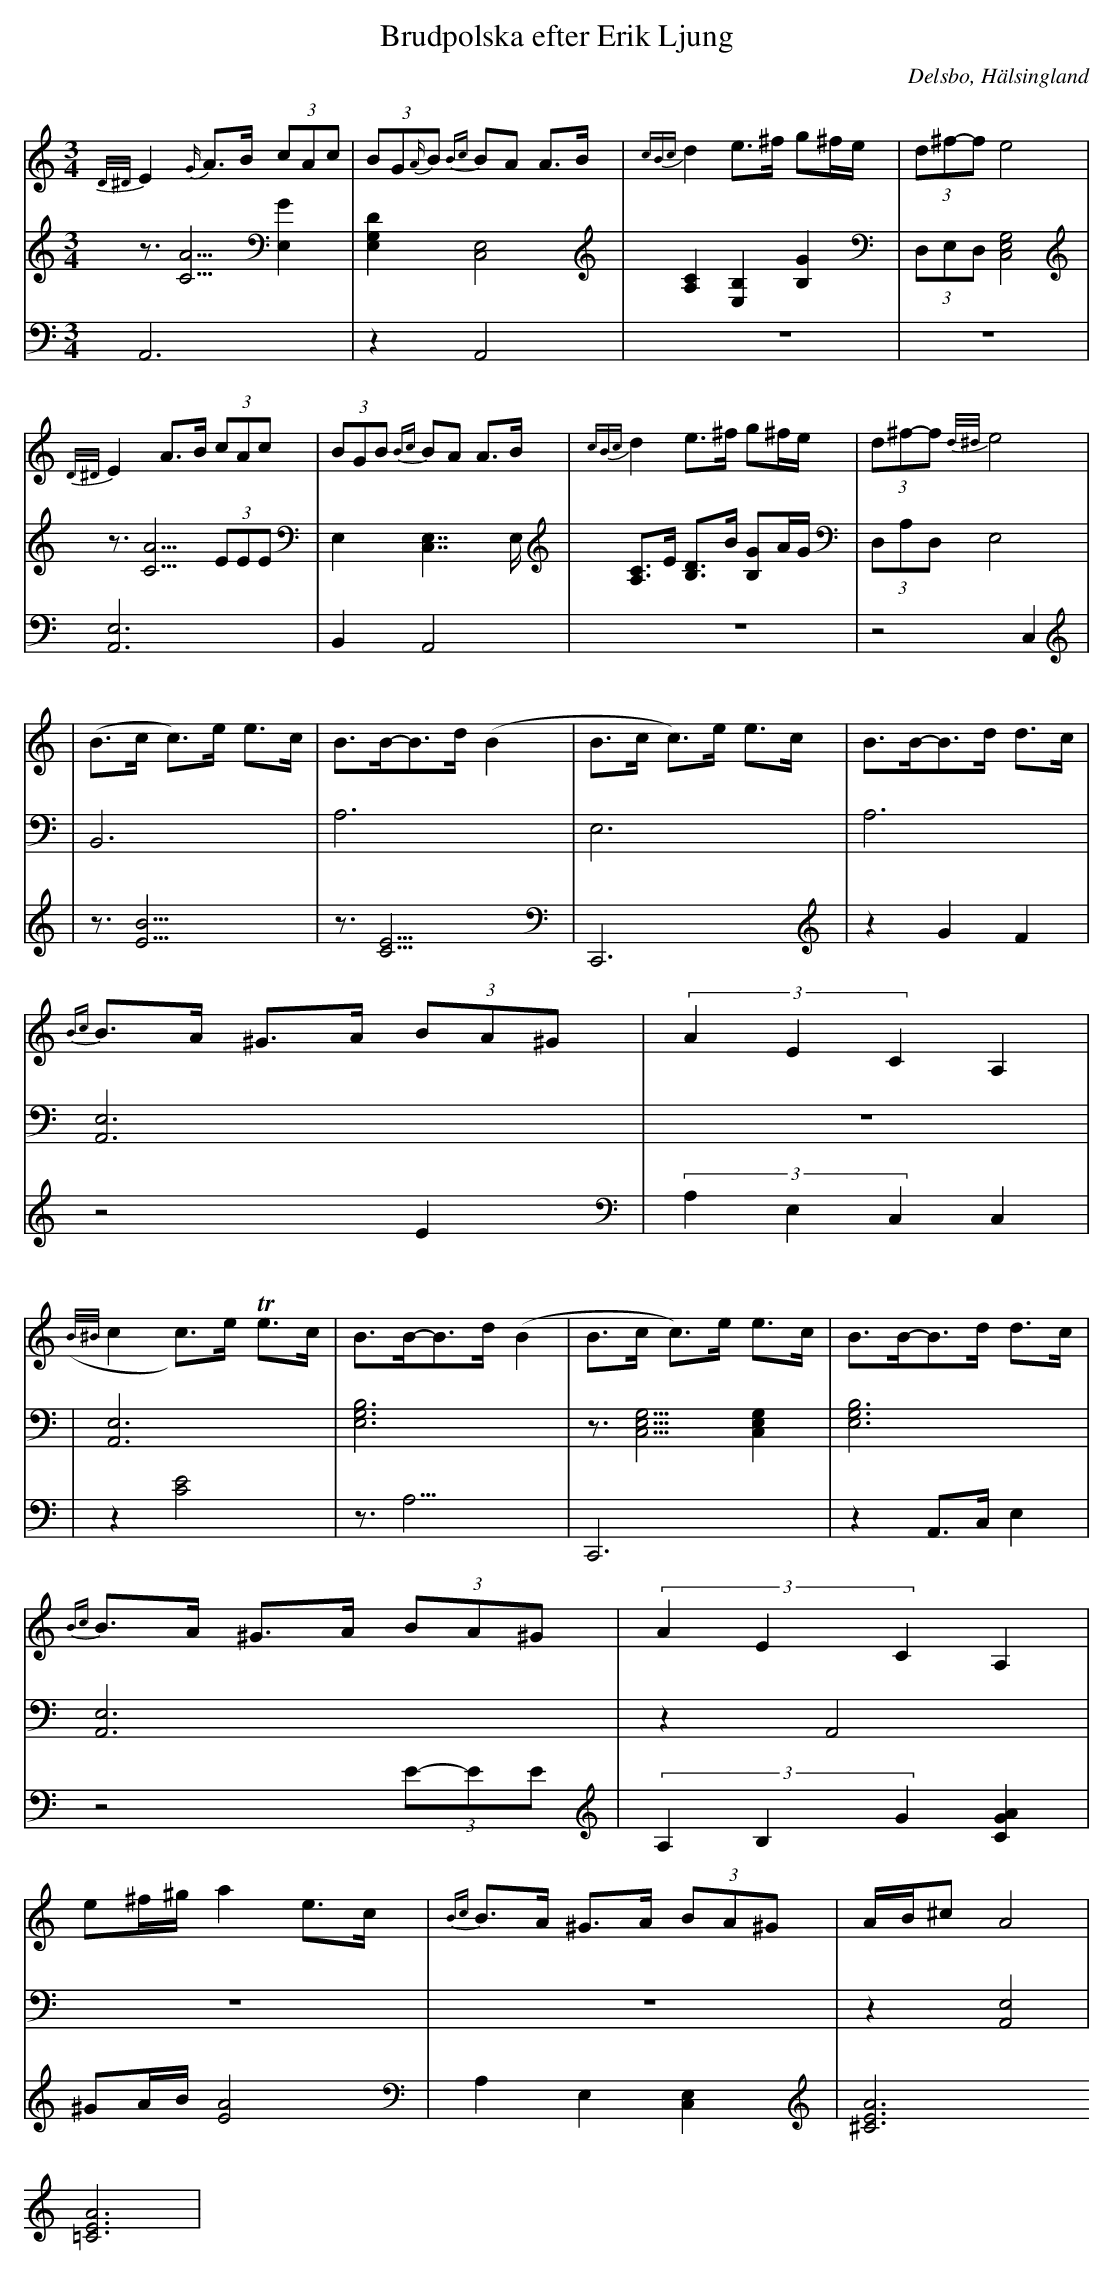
X:1
T: Brudpolska efter Erik Ljung
Q: 105
O: Delsbo, Hälsingland
M: 3/4
L: 1/8
K: Am
V:1
V:2
V:3 =Merge
V:1
{D/^D/}E2 {G/}A>B (3cAc| (3BG{A/}B {Bc}BA A>B|{cBc}d2 e>^f g^f/e/|(3d^f-f e4 |
{D/^D/}E2 A>B (3cAc| (3BGB {Bc}BA A>B|{cBc}d2 e>^f g^f/e/|(3d^f-f {d/^d/}e4 |
|(B>c c)>e e>c|B>B-B>d (B2|B>c c)>e e>c|B>B-B>d d>c|
{Bc}B>A ^G>A (3BA^G|(3A2E2C2 A,2|
({B/^B/}c2 c)>e Te>c|B>B-B>d (B2|B>c c)>e e>c|B>B-B>d d>c|
{Bc}B>A ^G>A (3BA^G|(3A2E2C2 A,2|
e^f/^g/ a2 e>c|{Bc}B>A ^G>A (3BA^G|A/B/^c A4|
V:2
z3/2[A5/2C5/2] [E,2G2]|[D2E,2G,2] [C,4E,4]|[A,2C2] [E,2B,2] [B,2G2]|(3D,E,D, [E,4G,4C,4]|
z3/2 [A5/2C5/2] (3EEE|E,2 [C,7/2E,7/2]E,/|[A,C]>E [B,D]>B [B,G]A/G/|(3D,A,D, [E,4]|
|[B,,6]|[A,6]|E,6|A,6|
[A,,6E,6]|z6|
|[A,,6E,6]|[E,6G,6B,6]|z3/2[E,5/2G,5/2C,5/2] [E,2G,2C,2]|[E,6G,6B,6]|
[A,,6E,6]|z2 A,,4|
z6|z6|z2 [A,,4E,4]|
V:3
A,,6|z2 A,,4|z6|z6|
[A,,6E,6]|B,,2 A,,4|z6|z4  C,2|
|z3/2[B9/2E9/2]|z3/2[C9/2E9/2]|C,,6|z2 G2 F2|
z4 E2|(3A,2E,2C,2 [C,2]|
|z2 [C4E4]|z3<A,3|C,,6|z2 A,,>C, E,2|
z4 (3E-EE|(3A,2B,2G2 [G2A2C2]|
^GA/B/ [A4E4]|A,2 E,2 [C,2E,2]|[A6^C6E6] [A6=C6E6]|
